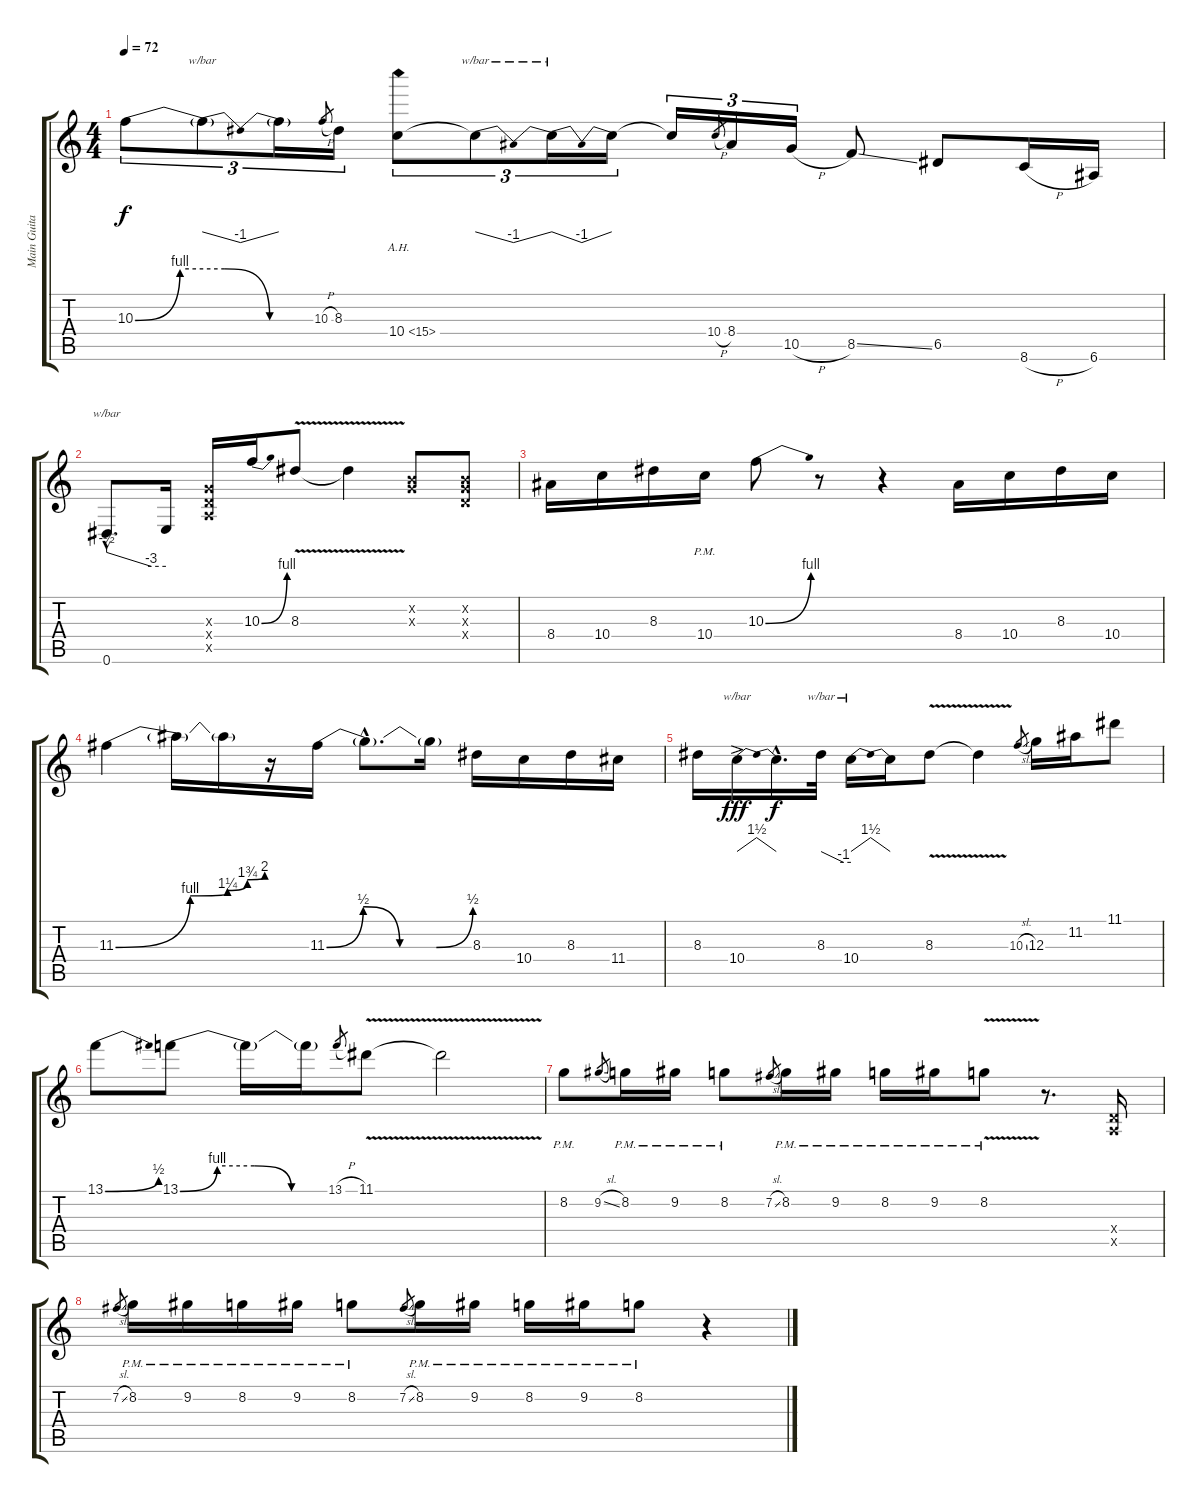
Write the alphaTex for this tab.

\track ("Main Guitar" "Main Guita") {instrument electricguitarjazz}
\staff {score tabs}
\tuning (E4 B3 G3 D3 A2 E2) {hide}
\ts (4 4)
\tempo 72
\clef g2
\ks c
10.3{be (custom 0 0 15 4 30 4 45 0 60 0)}.8{tu (3 2) dy f} 10.3{t}.8{tu (3 2) tbe (dip default 0 0 30 -4 60 0)} 10.3{t}.16{tu (3 2)} 10.3{h}.8{gr} 8.3.16{tu (3 2)} 10.4{ah 5}.8{tu (3 2)} 10.4{t}.8{tu (3 2) tbe (dip default 0 0 30 -4 60 0)} 10.4{t}.16{tu (3 2) tbe (dip default 0 0 30 -4 60 0)} 10.4{t}.16{tu (3 2)} 10.4{t}.16{tu (3 2)} 10.4{h}.8{gr} 8.4.16{tu (3 2)} 10.5{h}.16{tu (3 2)} 8.5{ss}.8 6.5.8 8.6{h}.16 6.6.16 |
0.6{hac}.8{d tbe (custom default 0 -2 45 -12 60 -12)} 0.6{t}.16 (0.3{x} 0.4{x} 0.5{x}).16 10.3{be (bend 0 0 60 4)}.16 8.3{v}.8 8.3{t}.4 (0.2{x} 0.3{x}).8 (0.2{x} 0.3{x} 0.4{x}).8 |
8.4.16 10.4.16 8.3.16 10.4{pm}.16 10.3{be (bend 0 0 60 4)}.8 r.8 r.4 8.4.16 10.4.16 8.3.16 10.4.16 |
11.3{be (custom 0 0 30 4 45 5 53 7 60 8)}.4 11.3{t}.16 11.3{t}.16 r.16 11.3{be (custom 0 0 15 2 30 0 45 0 60 2)}.16 11.3{hac t}.8{d} 11.3{t}.16 8.3.16 10.4.16 8.3.16 11.4.16 |
8.3.16 10.4{ac}.16{tbe (dip default 0 0 30 6 60 0) dy fff} 10.4{hac t}.16{d dy f} 8.3.32{tbe (custom default 0 0 45 -4 60 -4)} 10.4.16{tbe (dip default 0 0 30 6 60 0)} 10.4{t}.16 8.3{v}.8 8.3{t}.4 10.3{sl}.8{gr} 12.3.16 11.2.16 11.1.8 |
13.1{be (bend 0 0 60 2)}.8 13.1{be (custom 0 0 15 4 30 4 45 0 60 0)}.8 13.1{t}.16 13.1{t}.16 13.1{h}.8{gr} 11.1{v}.8 11.1{t}.2 |
8.2{pm}.8 9.2{sl}.8{gr} 8.2{pm}.16 9.2{pm}.16 8.2{pm}.8 7.2{sl}.8{gr} 8.2{pm}.16 9.2{pm}.16 8.2{pm}.16 9.2{pm}.16 8.2{v pm}.8 r.8{d} (0.4{x} 0.5{x}).16 |
7.2{sl}.8{gr} 8.2{pm}.16 9.2{pm}.16 8.2{pm}.16 9.2{pm}.16 8.2{pm}.8 7.2{sl}.8{gr} 8.2{pm}.16 9.2{pm}.16 8.2{pm}.16 9.2{pm}.16 8.2{pm}.8 r.4
